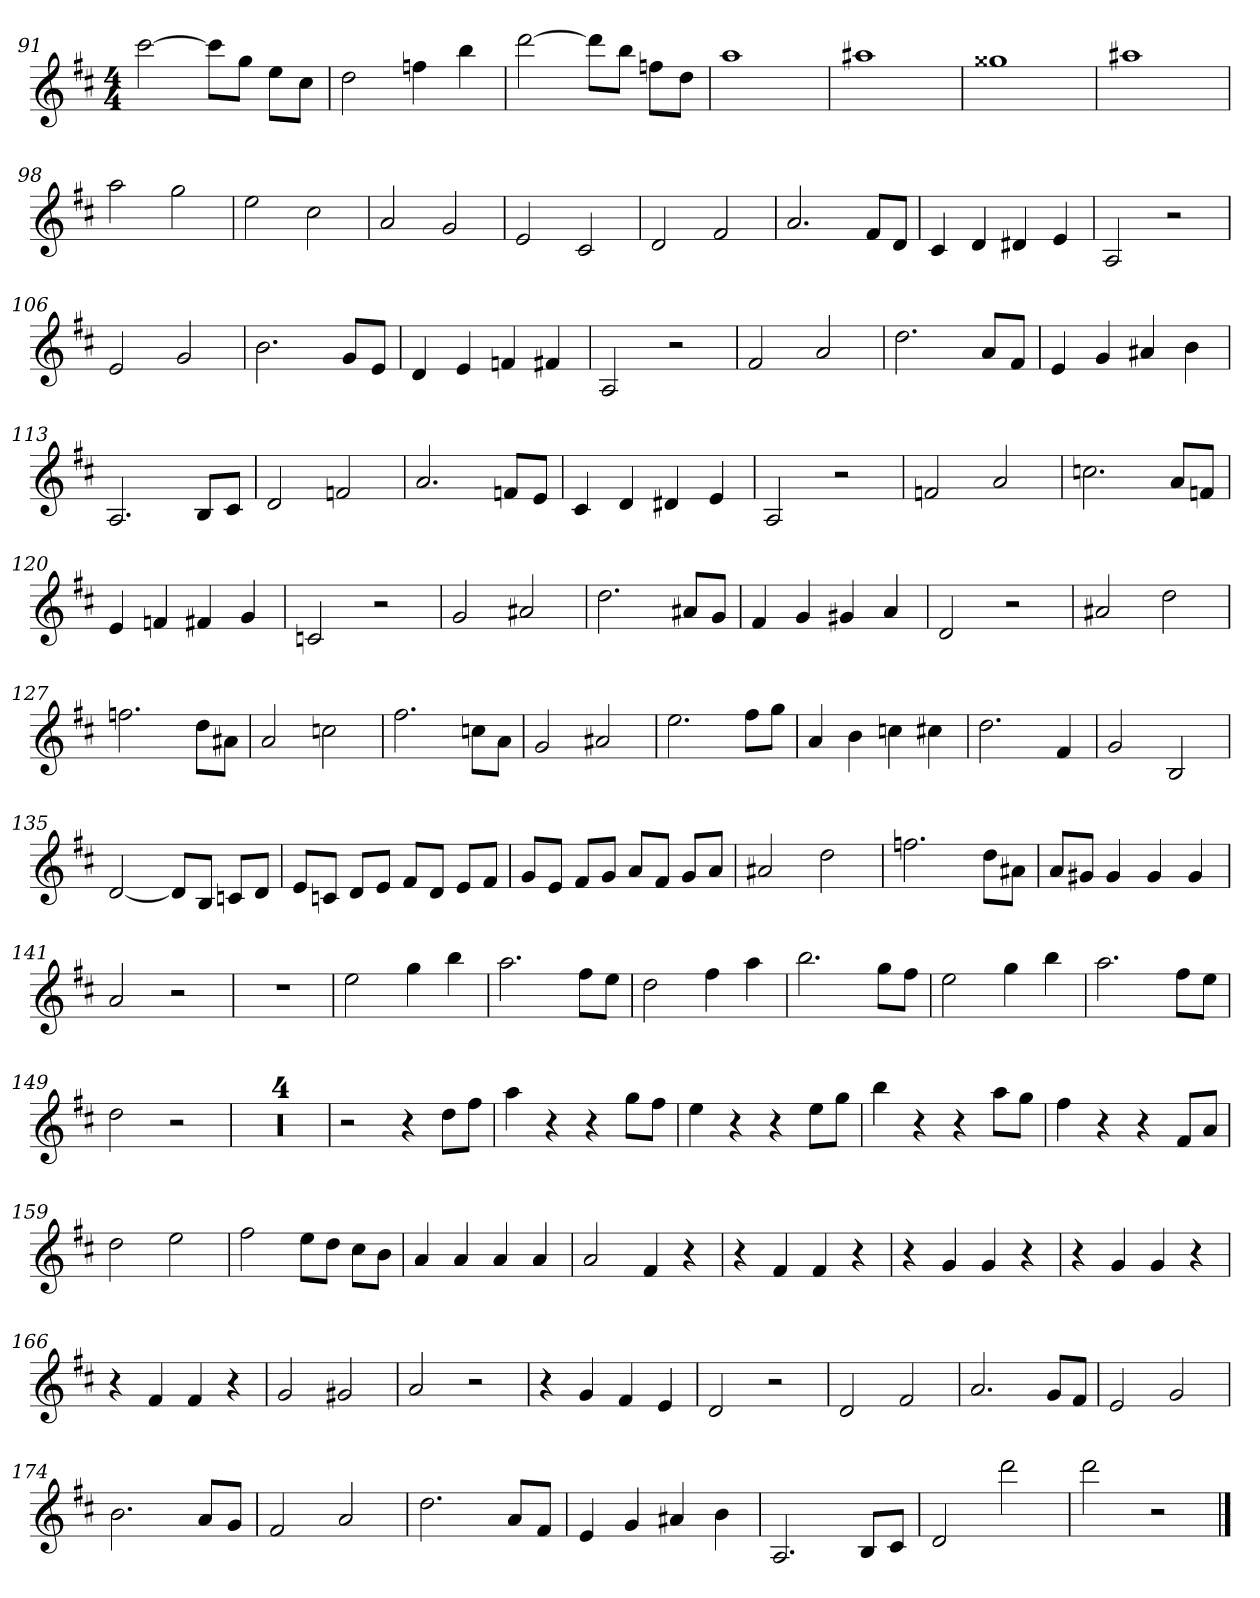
**kern
*part1
*staff1
*clefG2
*k[f#c#]
*D:
*M4/4
=91
[2ccc#
8ccc#\L]
8gg\J
8ee\L
8cc#\J
=92
2dd
4ffn
4bb
=93
[2ddd
8ddd\L]
8bb\J
8ffn\L
8dd\J
=94
1aa
=95
1aa#X
=96
1gg##X
=97
1aa#X
=98
2aa
2gg
=99
2ee
2cc#
=100
2a
2g
=101
2e
2c#
=102
2d
2f#
=103
2.a
8f#/L
8d/J
=104
4c#
4d
4d#X
4e
=105
2A
2r
=106
2e
2g
=107
2.b
8g/L
8e/J
=108
4d
4e
4fn
4f#X
=109
2A
2r
=110
2f#
2a
=111
2.dd
8a/L
8f#/J
=112
4e
4g
4a#X
4b
=113
2.A
8B/L
8c#/J
=114
2d
2fn
=115
2.a
8fn/L
8e/J
=116
4c#
4d
4d#X
4e
=117
2A
2r
=118
2fn
2a
=119
2.ccn
8a/L
8fn/J
=120
4e
4fn
4f#X
4g
=121
2cn
2r
=122
2g
2a#X
=123
2.dd
8a#X/L
8g/J
=124
4f#
4g
4g#X
4a
=125
2d
2r
=126
2a#X
2dd
=127
2.ffn
8dd\L
8a#X\J
=128
2a
2ccn
=129
2.ff#
8ccn\L
8a\J
=130
2g
2a#X
=131
2.ee
8ff#\L
8gg\J
=132
4a
4b
4ccn
4cc#X
=133
2.dd
4f#
=134
2g
2B
=135
[2d
8d/L]
8B/J
8cn/L
8d/J
=136
8e/L
8cn/J
8d/L
8e/J
8f#/L
8d/J
8e/L
8f#/J
=137
8g/L
8e/J
8f#/L
8g/J
8a/L
8f#/J
8g/L
8a/J
=138
2a#X
2dd
=139
2.ffn
8dd\L
8a#X\J
=140
8a/L
8g#X/J
4g#
4g#
4g#
=141
2a
2r
=142
1r
=143
2ee
4gg
4bb
=144
2.aa
8ff#\L
8ee\J
=145
2dd
4ff#
4aa
=146
2.bb
8gg\L
8ff#\J
=147
2ee
4gg
4bb
=148
2.aa
8ff#\L
8ee\J
=149
2dd
2r
=150
1r
=151
1r
=152
1r
=153
1r
=154
2r
4r
8dd\L
8ff#\J
=155
4aa
4r
4r
8gg\L
8ff#\J
=156
4ee
4r
4r
8ee\L
8gg\J
=157
4bb
4r
4r
8aa\L
8gg\J
=158
4ff#
4r
4r
8f#/L
8a/J
=159
2dd
2ee
=160
2ff#
8ee\L
8dd\J
8cc#\L
8b\J
=161
4a
4a
4a
4a
=162
2a
4f#
4r
=163
4r
4f#
4f#
4r
=164
4r
4g
4g
4r
=165
4r
4g
4g
4r
=166
4r
4f#
4f#
4r
=167
2g
2g#X
=168
2a
2r
=169
4r
4g
4f#
4e
=170
2d
2r
=171
2d
2f#
=172
2.a
8g/L
8f#/J
=173
2e
2g
=174
2.b
8a/L
8g/J
=175
2f#
2a
=176
2.dd
8a/L
8f#/J
=177
4e
4g
4a#X
4b
=178
2.A
8B/L
8c#/J
=179
2d
2ddd
=180
2ddd
2r
==
*-
